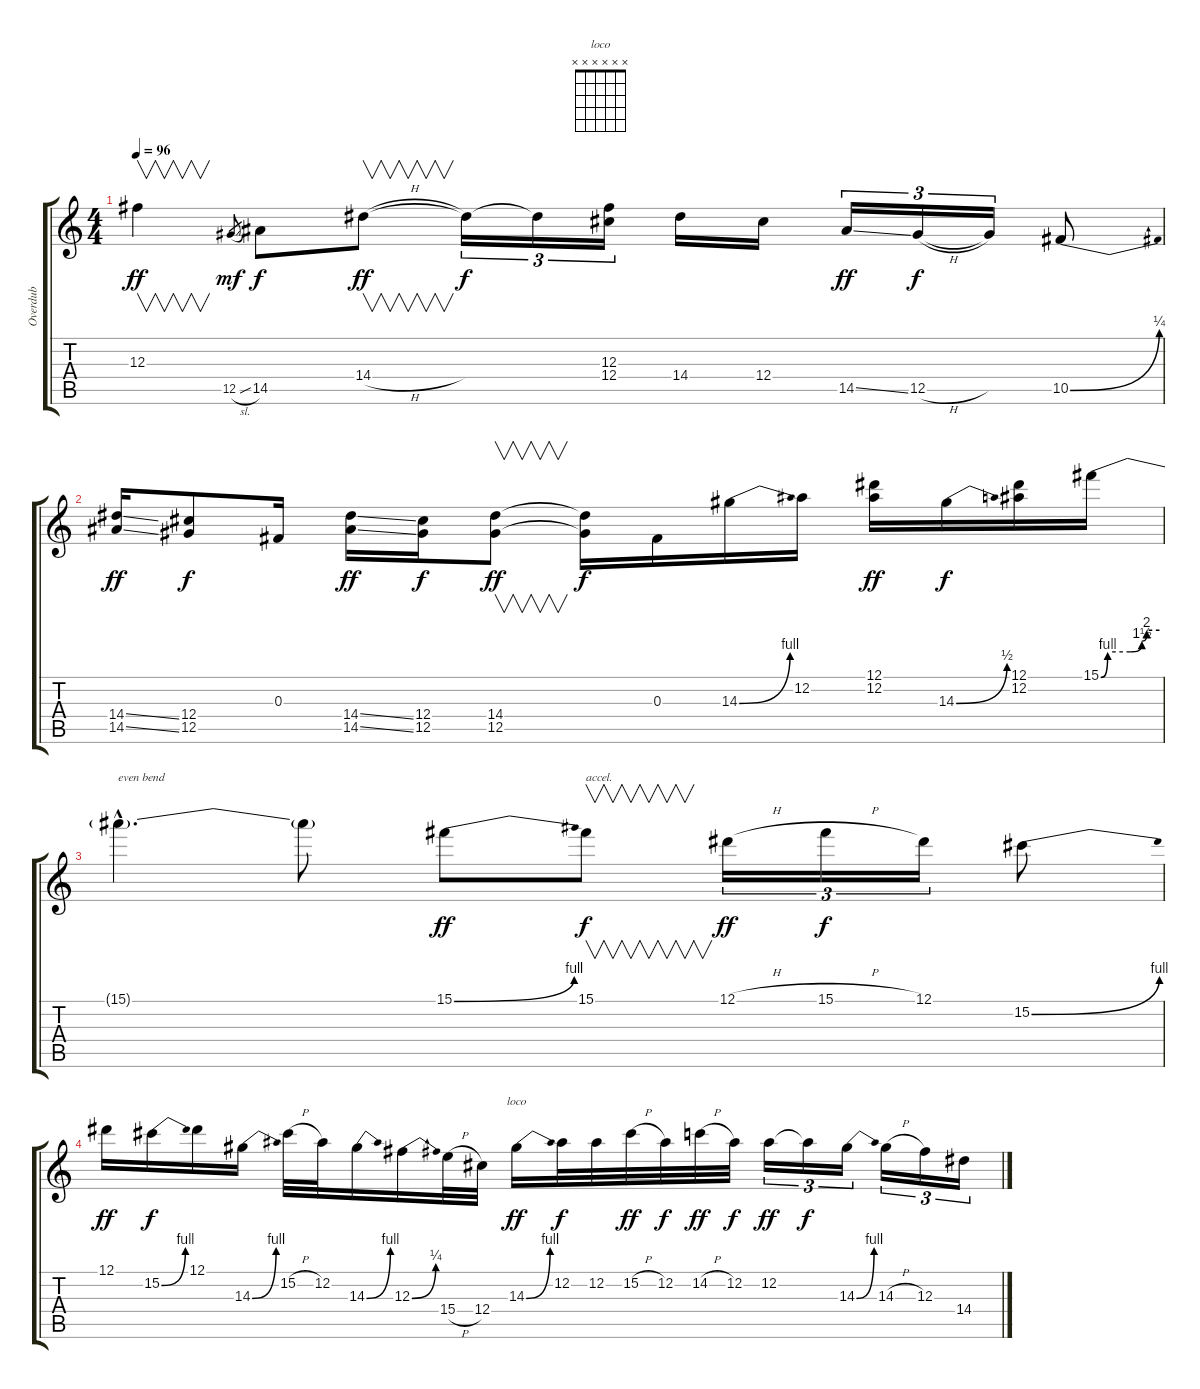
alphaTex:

\track ("Overdub" "Overdub") {instrument fretlessbass}
\staff {score tabs}
\tuning (Eb4 Bb3 Gb3 Db3 Ab2 Eb2) {hide}
\chord ("loco" x x x x x x) {firstfret 0}
\ts (4 4)
\tempo 96
\clef g2
\ks c
12.3.4{v dy ff} 12.5{sl}.8{gr dy mf} 14.5.8{dy f} 14.4{h}.8{v dy ff} 14.4{t}.16{tu (3 2) dy f} 14.4{t}.16{tu (3 2)} (12.3 12.4).16{tu (3 2)} 14.4.16 12.4.16 14.5{ss}.16{tu (3 2) dy ff} 12.5{h}.16{tu (3 2) dy f} 12.5{t}.16{tu (3 2)} 10.5{be (bend 0 0 60 1)}.8 |
(14.4{ss} 14.5{ss}).16{dy ff} (12.4 12.5).8{dy f} 0.3.16 (14.4{ss} 14.5{ss}).16{dy ff} (12.4 12.5).16{dy f} (14.4 12.5).8{v dy ff} (14.4{t} 12.5{t}).16{dy f} 0.3.16 14.3{be (bend 0 0 60 4)}.16 12.2.16 (12.1 12.2).16{dy ff} 14.3{be (bend 0 0 60 2)}.16{dy f} (12.1 12.2).16 15.1{be (custom 0 0 7 4 30 4 42 6 47 8 60 8)}.16 |
15.1{hac t}.4{d txt "even bend"} 15.1{t}.8 15.1{be (bend 0 0 60 4)}.8{dy ff} 15.1.8{v txt "accel." dy f} 12.1{h}.16{tu (3 2) dy ff} 15.1{h}.16{tu (3 2) dy f} 12.1.16{tu (3 2)} 15.2{be (bend 0 0 60 4)}.8 |
12.1.16{dy ff} 15.2{be (bend 0 0 60 4)}.16{dy f} 12.1.16 14.3{be (bend 0 0 60 4)}.16 15.2{h}.32 12.2.32 14.3{be (bend 0 0 60 4)}.16 12.3{be (bend 0 0 60 1)}.16 15.4{h}.32 12.4.32 14.3{be (bend 0 0 60 4)}.16{ch "loco" dy ff} 12.2.32{dy f} 12.2.32 15.2{h}.32{dy ff} 12.2.32{dy f} 14.2{h}.32{dy ff} 12.2.32{dy f} 12.2.16{tu (3 2) dy ff} 12.2{t}.16{tu (3 2) dy f} 14.3{be (bend 0 0 60 4)}.16{tu (3 2)} 14.3{h}.16{tu (3 2)} 12.3.16{tu (3 2)} 14.4.16{tu (3 2)}
